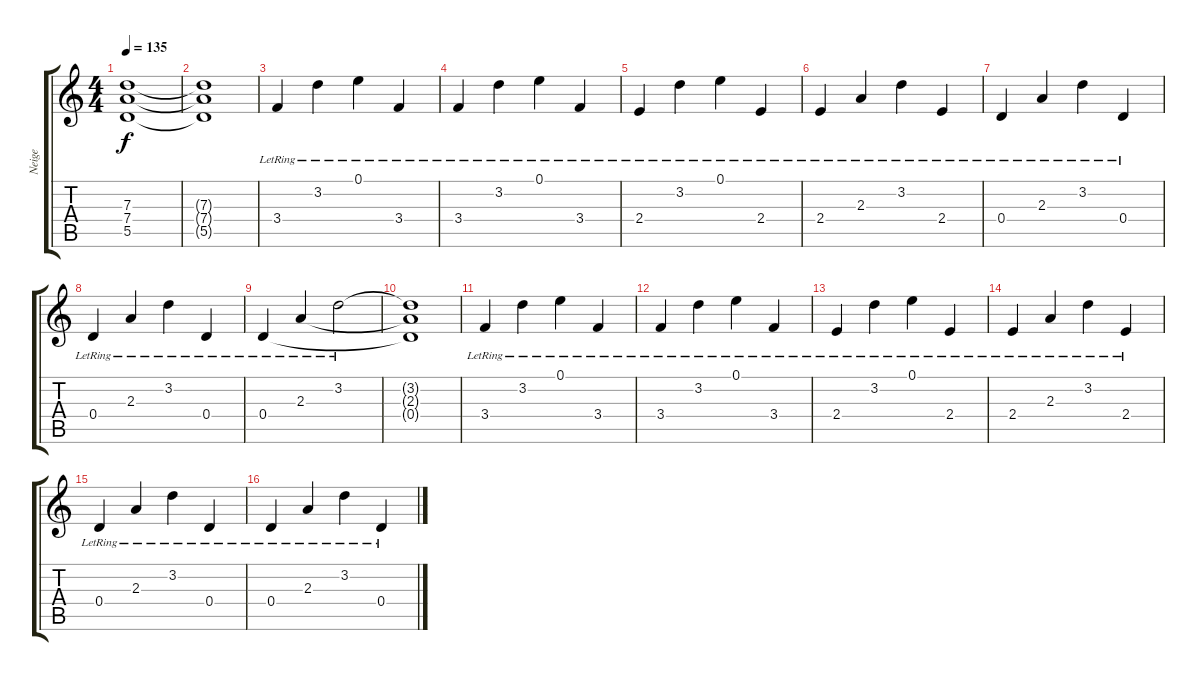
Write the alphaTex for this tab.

\track ("Neige" "Neige") {instrument distortionguitar}
\staff {score tabs}
\tuning (E4 B3 G3 D3 A2 E2) {hide}
\ts (4 4)
\tempo 135
\clef g2
\ks c
(7.3 7.4 5.5).1{dy f} |
(7.3{t} 7.4{t} 5.5{t}).1 |
3.4{lr}.4{instrument electricguitarjazz} 3.2{lr}.4 0.1{lr}.4 3.4{lr}.4 |
3.4{lr}.4 3.2{lr}.4 0.1{lr}.4 3.4{lr}.4 |
2.4{lr}.4 3.2{lr}.4 0.1{lr}.4 2.4{lr}.4 |
2.4{lr}.4 2.3{lr}.4 3.2{lr}.4 2.4{lr}.4 |
0.4{lr}.4 2.3{lr}.4 3.2{lr}.4 0.4{lr}.4 |
0.4{lr}.4 2.3{lr}.4 3.2{lr}.4 0.4{lr}.4 |
0.4{lr}.4 2.3{lr}.4 3.2{lr}.2 |
(3.2{t} 2.3{t} 0.4{t}).1 |
3.4{lr}.4 3.2{lr}.4 0.1{lr}.4 3.4{lr}.4 |
3.4{lr}.4 3.2{lr}.4 0.1{lr}.4 3.4{lr}.4 |
2.4{lr}.4 3.2{lr}.4 0.1{lr}.4 2.4{lr}.4 |
2.4{lr}.4 2.3{lr}.4 3.2{lr}.4 2.4{lr}.4 |
0.4{lr}.4 2.3{lr}.4 3.2{lr}.4 0.4{lr}.4 |
0.4{lr}.4 2.3{lr}.4 3.2{lr}.4 0.4{lr}.4
